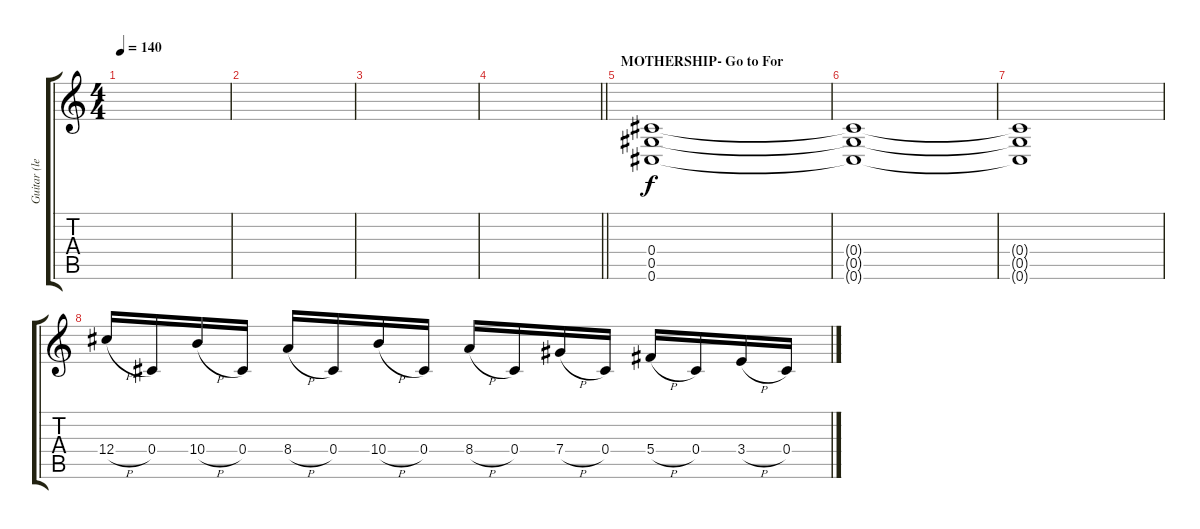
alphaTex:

\track ("Guitar (left)" "Guitar (le") {instrument distortionguitar}
\staff {score tabs}
\tuning (Eb4 Bb3 Gb3 Db3 Ab2 Db2) {hide}
\ts (4 4)
\tempo 140
\clef g2
\ks c
|
|
|
\barLineRight lightlight
|
\section ("" "MOTHERSHIP- Go to For")
(0.4 0.5 0.6).1 |
(0.4{t} 0.5{t} 0.6{t}).1 |
(0.4{t} 0.5{t} 0.6{t}).1 |
12.4{h}.16 0.4.16 10.4{h}.16 0.4.16 8.4{h}.16 0.4.16 10.4{h}.16 0.4.16 8.4{h}.16 0.4.16 7.4{h}.16 0.4.16 5.4{h}.16 0.4.16 3.4{h}.16 0.4.16
